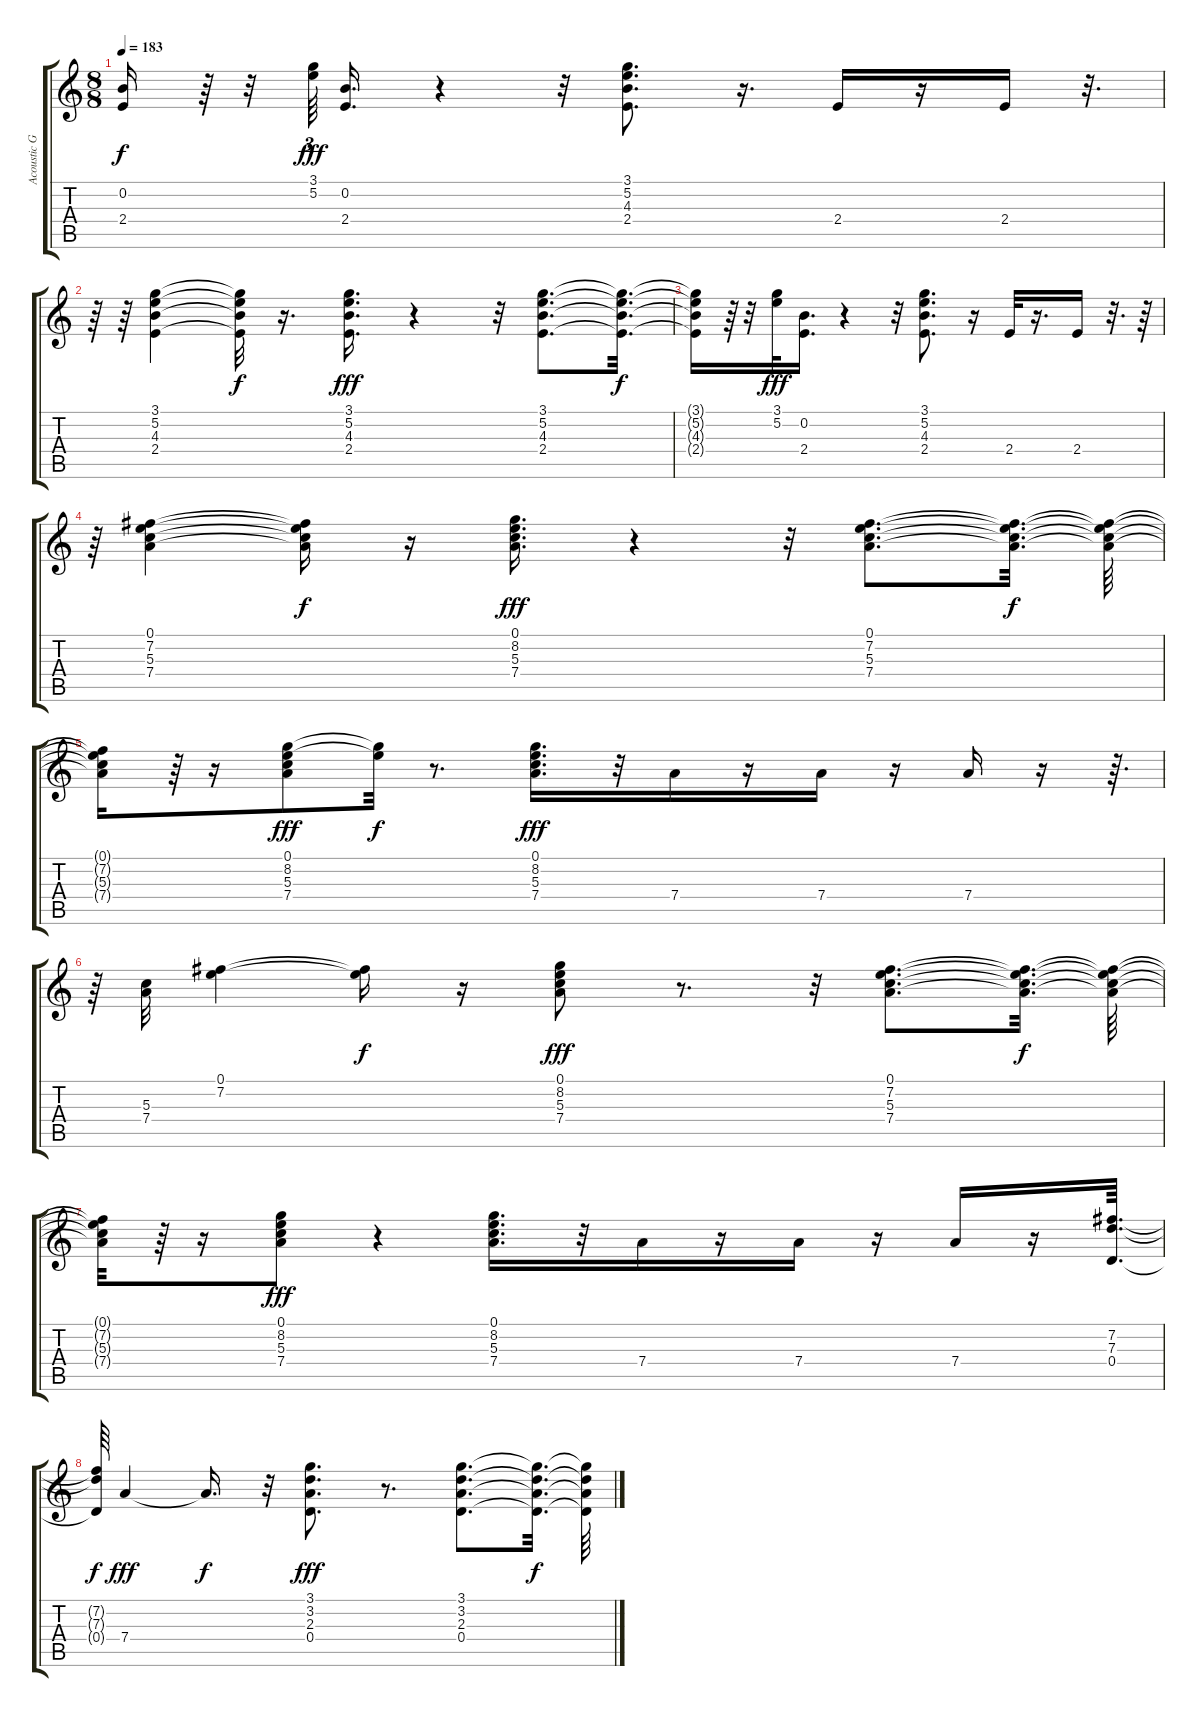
\track ("Acoustic Guitar" "Acoustic G") {instrument acousticguitarsteel}
\staff {score tabs}
\tuning (E4 B3 G3 D3 A2 E2) {hide}
\ts (8 8)
\tempo 183
\clef g2
\ks c
(0.2{t} 2.4{t}).16{dy f} r.64 r.32 (3.1 5.2).64{tu (3 2) dy fff} (0.2 2.4).16{d} r.4 r.32 (3.1 5.2 4.3 2.4).8{d} r.16{d} 2.4.16 r.16 2.4.16 r.32{d} |
r.64 r.64 (3.1 5.2 4.3 2.4).4 (3.1{t} 5.2{t} 4.3{t} 2.4{t}).32{dy f} r.16{d} (3.1 5.2 4.3 2.4).16{d dy fff} r.4 r.32 (3.1 5.2 4.3 2.4).8{d} (3.1{t} 5.2{t} 4.3{t} 2.4{t}).32{d dy f} |
(3.1{t} 5.2{t} 4.3{t} 2.4{t}).16 r.64 r.32 (3.1 5.2).32{dy fff} (0.2 2.4).16{d} r.4 r.32 (3.1 5.2 4.3 2.4).8{d} r.16 2.4.32 r.16{d} 2.4.16 r.32{d} r.64 |
r.64 (0.1 7.2 5.3 7.4).4 (0.1{t} 7.2{t} 5.3{t} 7.4{t}).16{dy f} r.16 (0.1 8.2 5.3 7.4).16{d dy fff} r.4 r.32 (0.1 7.2 5.3 7.4).8{d} (0.1{t} 7.2{t} 5.3{t} 7.4{t}).32{d dy f} (0.1{t} 7.2{t} 5.3{t} 7.4{t}).64 |
(0.1{t} 7.2{t} 5.3{t} 7.4{t}).16 r.64 r.16 (0.1 8.2 5.3 7.4).8{dy fff} (0.1{t} 8.2{t}).32{dy f} r.8{d} (0.1 8.2 5.3 7.4).16{d dy fff} r.32 7.4.16 r.16 7.4.16 r.16 7.4.16 r.16 r.64{d} |
r.64 (5.3 7.4).32 (0.1 7.2).4 (0.1{t} 7.2{t}).16{dy f} r.16 (0.1 8.2 5.3 7.4).8{dy fff} r.8{d} r.32 (0.1 7.2 5.3 7.4).8{d} (0.1{t} 7.2{t} 5.3{t} 7.4{t}).32{d dy f} (0.1{t} 7.2{t} 5.3{t} 7.4{t}).64 |
(0.1{t} 7.2{t} 5.3{t} 7.4{t}).32 r.64 r.16 (0.1 8.2 5.3 7.4).8{dy fff} r.4 (0.1 8.2 5.3 7.4).16{d} r.32 7.4.16 r.16 7.4.16 r.16 7.4.16 r.16 (7.2 7.3 0.4).64{d} |
(7.2{t} 7.3{t} 0.4{t}).64{dy f} 7.4.4{dy fff} 7.4{t}.16{d dy f} r.32 (3.1 3.2 2.3 0.4).8{d dy fff} r.8{d} (3.1 3.2 2.3 0.4).8{d} (3.1{t} 3.2{t} 2.3{t} 0.4{t}).32{d dy f} (3.1{t} 3.2{t} 2.3{t} 0.4{t}).64
